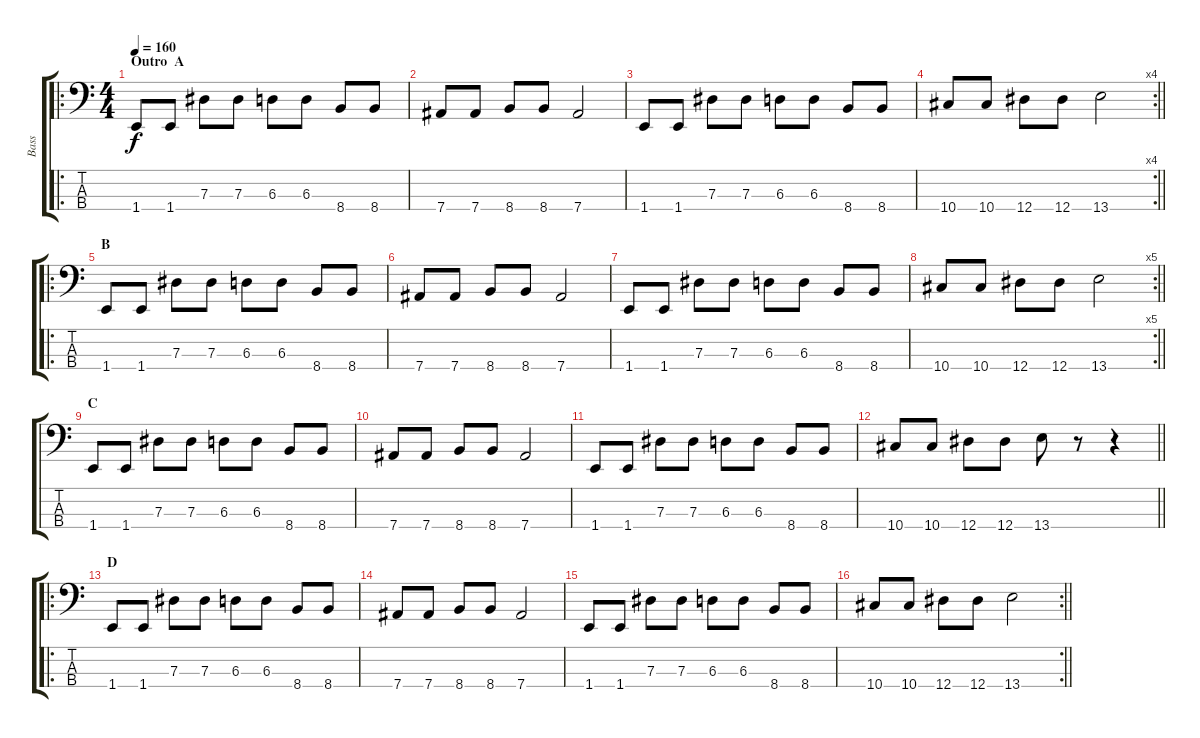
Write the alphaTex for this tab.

\track ("Bass" "Bass") {instrument electricbassfinger}
\staff {score tabs}
\tuning (Gb2 Db2 Ab1 Eb1) {hide}
\ro
\ts (4 4)
\section ("" "Outro  A")
\tempo 160
\clef f4
\ks c
1.4.8{dy f} 1.4.8 7.3.8 7.3.8 6.3.8 6.3.8 8.4.8 8.4.8 |
7.4.8 7.4.8 8.4.8 8.4.8 7.4.2 |
1.4.8 1.4.8 7.3.8 7.3.8 6.3.8 6.3.8 8.4.8 8.4.8 |
\rc 4
\barLineRight lightlight
10.4.8 10.4.8 12.4.8 12.4.8 13.4.2 |
\ro
\section ("" "B")
1.4.8 1.4.8 7.3.8 7.3.8 6.3.8 6.3.8 8.4.8 8.4.8 |
7.4.8 7.4.8 8.4.8 8.4.8 7.4.2 |
1.4.8 1.4.8 7.3.8 7.3.8 6.3.8 6.3.8 8.4.8 8.4.8 |
\rc 5
\barLineRight lightlight
10.4.8 10.4.8 12.4.8 12.4.8 13.4.2 |
\section ("" "C")
1.4.8 1.4.8 7.3.8 7.3.8 6.3.8 6.3.8 8.4.8 8.4.8 |
7.4.8 7.4.8 8.4.8 8.4.8 7.4.2 |
1.4.8 1.4.8 7.3.8 7.3.8 6.3.8 6.3.8 8.4.8 8.4.8 |
\barLineRight lightlight
10.4.8 10.4.8 12.4.8 12.4.8 13.4.8 r.8 r.4 |
\ro
\section ("" "D")
1.4.8 1.4.8 7.3.8 7.3.8 6.3.8 6.3.8 8.4.8 8.4.8 |
7.4.8 7.4.8 8.4.8 8.4.8 7.4.2 |
1.4.8 1.4.8 7.3.8 7.3.8 6.3.8 6.3.8 8.4.8 8.4.8 |
\rc 2
\barLineRight lightlight
10.4.8 10.4.8 12.4.8 12.4.8 13.4.2
